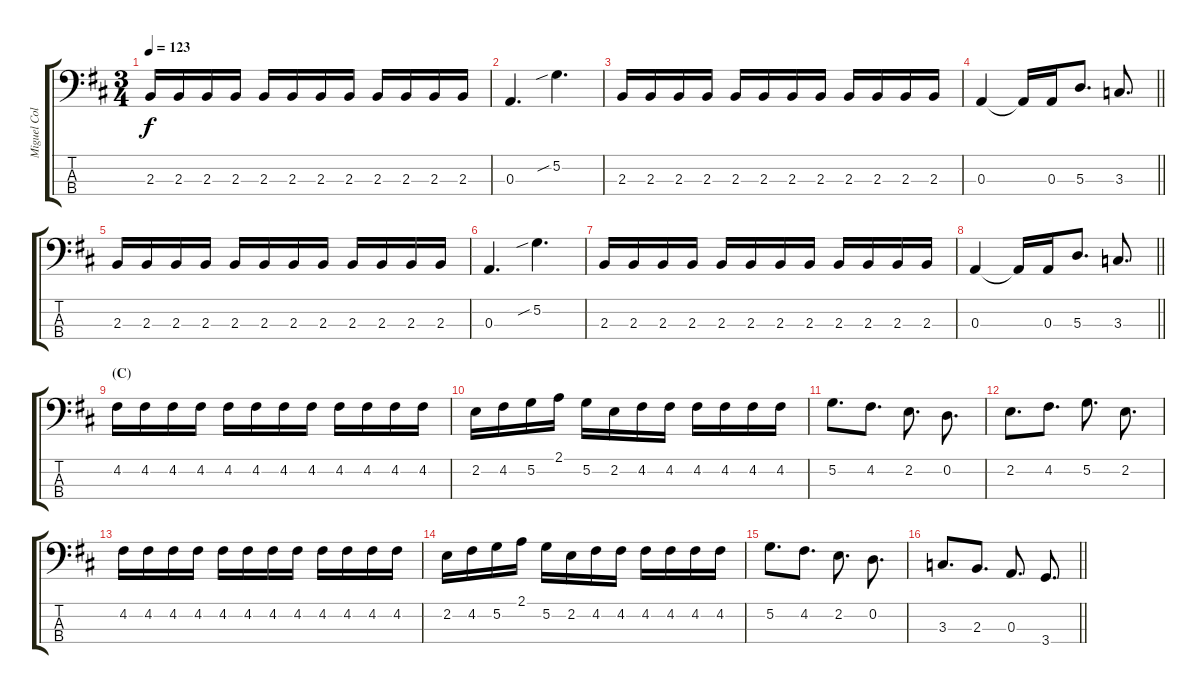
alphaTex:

\track ("Miguel Colino - Bajo" "Miguel Col") {instrument electricbassfinger}
\staff {score tabs}
\tuning (G2 D2 A1 E1) {hide}
\ts (3 4)
\tempo 123
\clef f4
\ks bminor
2.3.16{dy f} 2.3.16 2.3.16 2.3.16 2.3.16 2.3.16 2.3.16 2.3.16 2.3.16 2.3.16 2.3.16 2.3.16 |
0.3.4{d} 5.2{sib}.4{d} |
2.3.16 2.3.16 2.3.16 2.3.16 2.3.16 2.3.16 2.3.16 2.3.16 2.3.16 2.3.16 2.3.16 2.3.16 |
\barLineRight lightlight
0.3.4 0.3{t}.16 0.3.16 5.3.8{d} 3.3.8{d} |
2.3.16 2.3.16 2.3.16 2.3.16 2.3.16 2.3.16 2.3.16 2.3.16 2.3.16 2.3.16 2.3.16 2.3.16 |
0.3.4{d} 5.2{sib}.4{d} |
2.3.16 2.3.16 2.3.16 2.3.16 2.3.16 2.3.16 2.3.16 2.3.16 2.3.16 2.3.16 2.3.16 2.3.16 |
\barLineRight lightlight
0.3.4 0.3{t}.16 0.3.16 5.3.8{d} 3.3.8{d} |
\section ("" "(C)")
4.2.16 4.2.16 4.2.16 4.2.16 4.2.16 4.2.16 4.2.16 4.2.16 4.2.16 4.2.16 4.2.16 4.2.16 |
2.2.16 4.2.16 5.2.16 2.1.16 5.2.16 2.2.16 4.2.16 4.2.16 4.2.16 4.2.16 4.2.16 4.2.16 |
5.2.8{d} 4.2.8{d} 2.2.8{d} 0.2.8{d} |
2.2.8{d} 4.2.8{d} 5.2.8{d} 2.2.8{d} |
4.2.16 4.2.16 4.2.16 4.2.16 4.2.16 4.2.16 4.2.16 4.2.16 4.2.16 4.2.16 4.2.16 4.2.16 |
2.2.16 4.2.16 5.2.16 2.1.16 5.2.16 2.2.16 4.2.16 4.2.16 4.2.16 4.2.16 4.2.16 4.2.16 |
5.2.8{d} 4.2.8{d} 2.2.8{d} 0.2.8{d} |
\barLineRight lightlight
3.3.8{d} 2.3.8{d} 0.3.8{d} 3.4.8{d}
